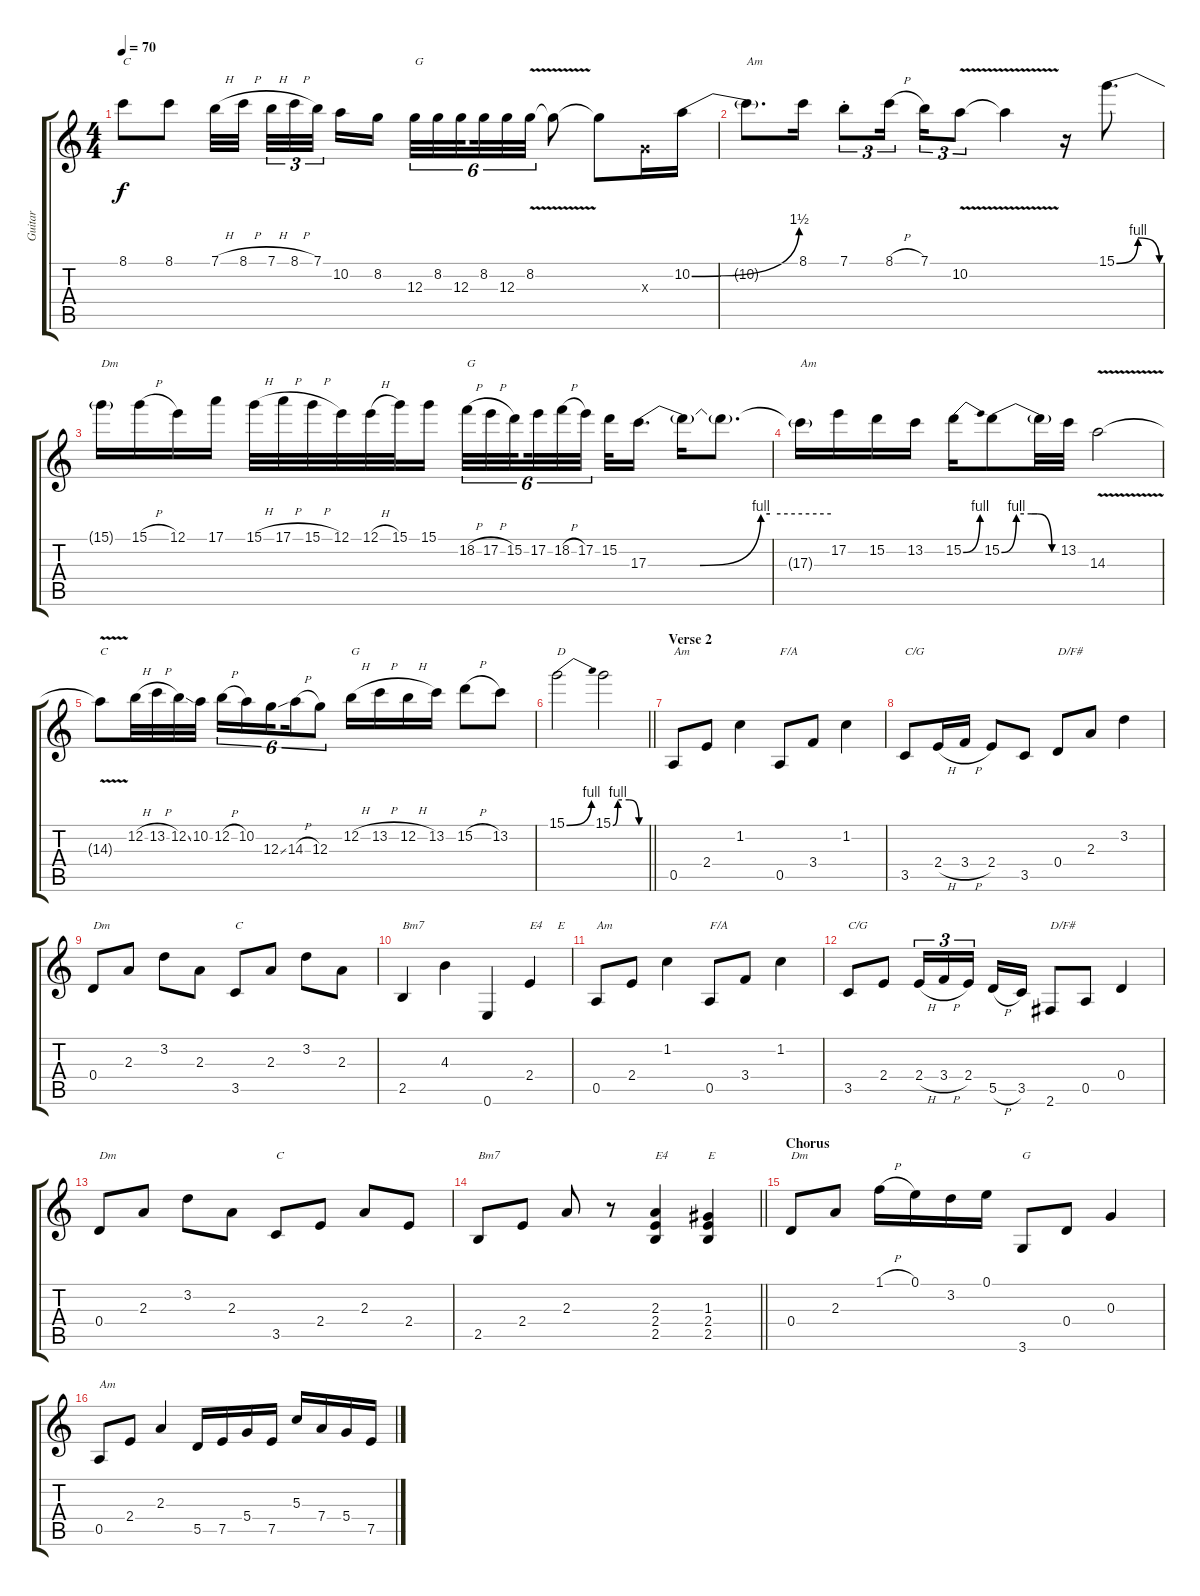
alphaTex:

\track ("Guitar" "Guitar") {instrument overdrivenguitar}
\staff {score tabs}
\tuning (E4 B3 G3 D3 A2 E2) {hide}
\ts (4 4)
\tempo 70
\clef g2
\ks c
8.1{t}.8{txt "C" dy f} 8.1.8 7.1{h}.32 8.1{h}.32{beam splitsecondary} 7.1{h}.32{tu (3 2)} 8.1{h}.32{tu (3 2)} 7.1.32{tu (3 2) beam splitsecondary} 10.2.16 8.2.16 12.3.32{tu (6 4) txt "G"} 8.2.32{tu (6 4)} 12.3.32{tu (6 4) beam splitsecondary} 8.2.32{tu (6 4)} 12.3.32{tu (6 4)} 8.2{v}.32{tu (6 4)} 8.2{t}.8 8.2{t}.8 0.3{x}.16 10.2{be (bend 0 0 60 6)}.16 |
10.2{t}.8{d txt "Am"} 8.1.16 7.1{st}.8{tu (3 2)} 8.1{h}.16{tu (3 2) beam splitsecondary} 7.1.16{tu (3 2)} 10.2{v}.8{tu (3 2)} 10.2{t}.4 r.16 15.1{be (bendrelease 0 0 10 4 49 4 60 0)}.8{d} |
15.1{t}.16{txt "Dm"} 15.1{h}.16 12.1.16 17.1.16 15.1{h}.32 17.1{h}.32 15.1{h}.32 12.1.32 12.1{h}.32 15.1.32 15.1.16 18.2{h}.32{tu (6 4) txt "G"} 17.2{h}.32{tu (6 4)} 15.2.32{tu (6 4) beam splitsecondary} 17.2.32{tu (6 4)} 18.2{h}.32{tu (6 4)} 17.2.32{tu (6 4) beam splitsecondary} 15.2.32 17.3{be (custom 0 0 17 0 37 4 40 4 60 4)}.16{d} 17.3{t}.16 17.3{t}.8{d} |
17.3{t}.16{txt "Am"} 17.2.16 15.2.16 13.2.16 15.2{be (bend 0 0 60 4)}.16 15.2{be (custom 0 0 15 4 30 4 36 4 51 0 56 0 60 0)}.8 15.2{t}.32 13.2.32 14.3{v}.2 |
14.3{t}.8{txt "C"} 12.2{h}.32 13.2{h}.32 12.2{ss}.32 10.2.32 12.2{h}.16{tu (6 4)} 10.2.16{tu (6 4)} 12.3{ss}.16{tu (6 4) beam splitsecondary} 14.3{h}.16{tu (6 4)} 12.3.8{tu (6 4)} 12.2{h}.16{txt "G"} 13.2{h}.16 12.2{h}.16 13.2.16 15.2{h}.8 13.2.8 |
\barLineRight lightlight
15.1{be (bend 0 0 60 4)}.2{txt "D"} 15.1{be (custom 0 0 9 4 30 4 48 0 60 0)}.2 |
\section ("" "Verse 2")
0.5.8{txt "Am" volume 13} 2.4.8 1.2.4 0.5.8{txt "F/A"} 3.4.8 1.2.4 |
3.5.8{txt "C/G"} 2.4{h}.16 3.4{h}.16 2.4.8 3.5.8 0.4.8{txt "D/F#"} 2.3.8 3.2.4 |
0.4.8{txt "Dm"} 2.3.8 3.2.8 2.3.8 3.5.8{txt "C"} 2.3.8 3.2.8 2.3.8 |
2.5.4{txt "Bm7"} 4.3.4 0.6.4 2.4.4{txt "E4     E"} |
0.5.8{txt "Am"} 2.4.8 1.2.4 0.5.8{txt "F/A"} 3.4.8 1.2.4 |
3.5.8{txt "C/G"} 2.4.8 2.4{h}.16{tu (3 2)} 3.4{h}.16{tu (3 2)} 2.4.16{tu (3 2) beam splitsecondary} 5.5{h}.16 3.5.16 2.6.8{txt "D/F#"} 0.5.8 0.4.4 |
0.4.8{txt "Dm"} 2.3.8 3.2.8 2.3.8 3.5.8{txt "C"} 2.4.8 2.3.8 2.4.8 |
\barLineRight lightlight
2.5.8{txt "Bm7"} 2.4.8 2.3.8 r.8 (2.3 2.4 2.5).4{txt "E4"} (1.3 2.4 2.5).4{txt "E"} |
\section ("" "Chorus")
0.4.8{txt "Dm"} 2.3.8 1.1{h}.16 0.1.16 3.2.16 0.1.16 3.6.8{txt "G"} 0.4.8 0.3.4 |
0.5.8{txt "Am"} 2.4.8 2.3.4 5.5.16 7.5.16 5.4.16 7.5.16 5.3.16 7.4.16 5.4.16 7.5.16
